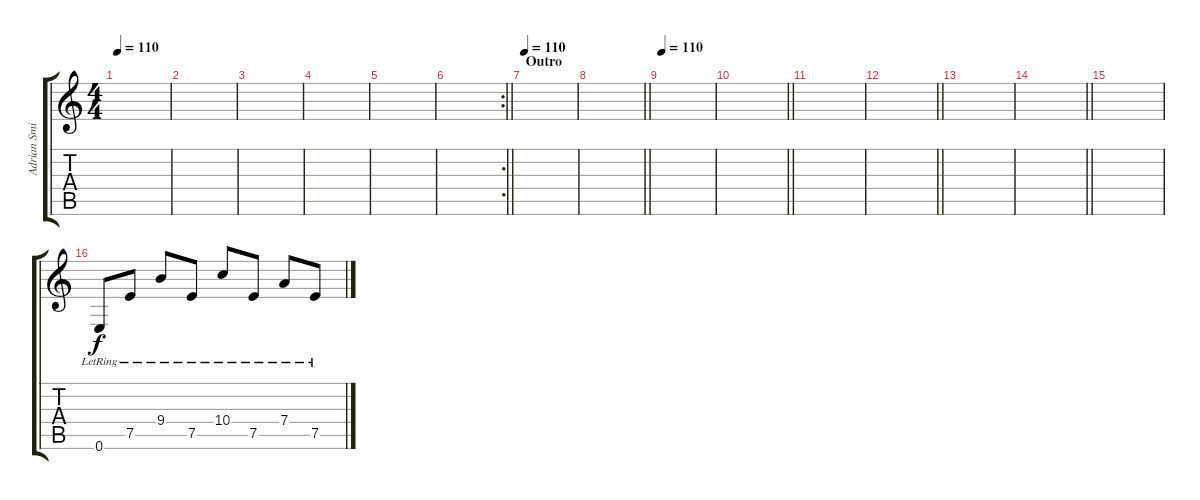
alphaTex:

\track ("Adrian Smith (Clean)" "Adrian Smi") {instrument electricguitarclean}
\staff {score tabs}
\tuning (E4 B3 G3 D3 A2 E2) {hide}
\ts (4 4)
\tempo 110
\clef g2
\ks c
|
|
|
|
|
\rc 2
\barLineRight lightlight
|
\section ("" "Outro")
\tempo 110
|
\barLineRight lightlight
|
\tempo 110
|
\barLineRight lightlight
|
|
\barLineRight lightlight
|
|
\barLineRight lightlight
|
|
0.6{lr}.8 7.5{lr}.8 9.4{lr}.8 7.5{lr}.8 10.4{lr}.8 7.5{lr}.8 7.4{lr}.8 7.5{lr}.8
